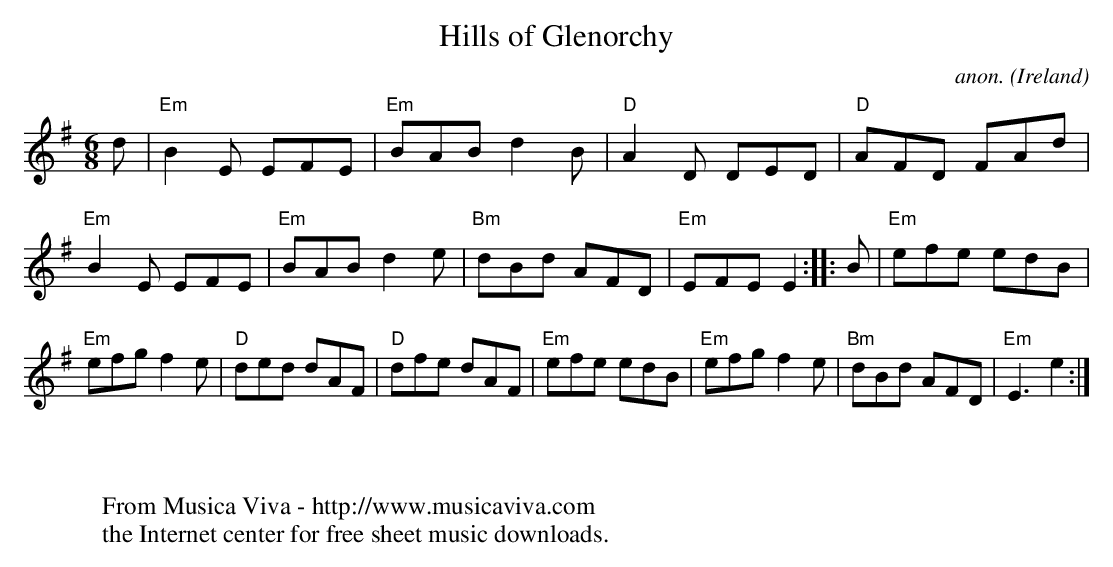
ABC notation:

X:1
T:Hills of Glenorchy
C:anon.
O:Ireland
M:6/8
L:1/8
K:Em
d|"Em"B2E EFE|"Em"BAB d2B|"D"A2D DED|"D"AFD FAd|\
"Em"B2E EFE|"Em"BAB d2e|"Bm"dBd AFD|"Em"EFE E2::B|\
"Em"efe edB|"Em"efg f2e|"D"ded dAF|"D"dfe dAF|\
"Em"efe edB|"Em"efg f2e|"Bm"dBd AFD|"Em"E3 e2:|
W:
W:
W:  From Musica Viva - http://www.musicaviva.com
W:  the Internet center for free sheet music downloads.
